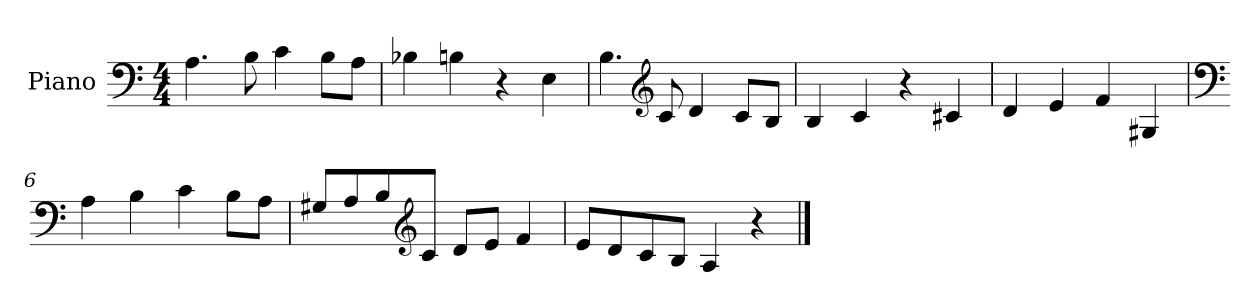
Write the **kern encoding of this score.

**kern
*part1
*staff1
*I"Piano
*I'Pno.
*clefF4
*k[]
*M4/4
*MM120
=1
4.A\
8B\
4c\
8B\L
8A\J
=2
4B-X\
4Bn\
4r
4E\
=3
4.B\
*clefG2
8c/
4d/
8c/L
8B/J
=4
4B/
4c/
4r
4c#X/
=5
4d/
4e/
4f/
4G#X/
=6
*clefF4
4A\
4B\
4c\
8B\L
8A\J
!!LO:LB:g=z
=7
8G#X/L
8A/
8B/
*clefG2
8c/J
8d/L
8e/J
4f/
=8
8e/L
8d/
8c/
8B/J
4A/
4r
==
*-
